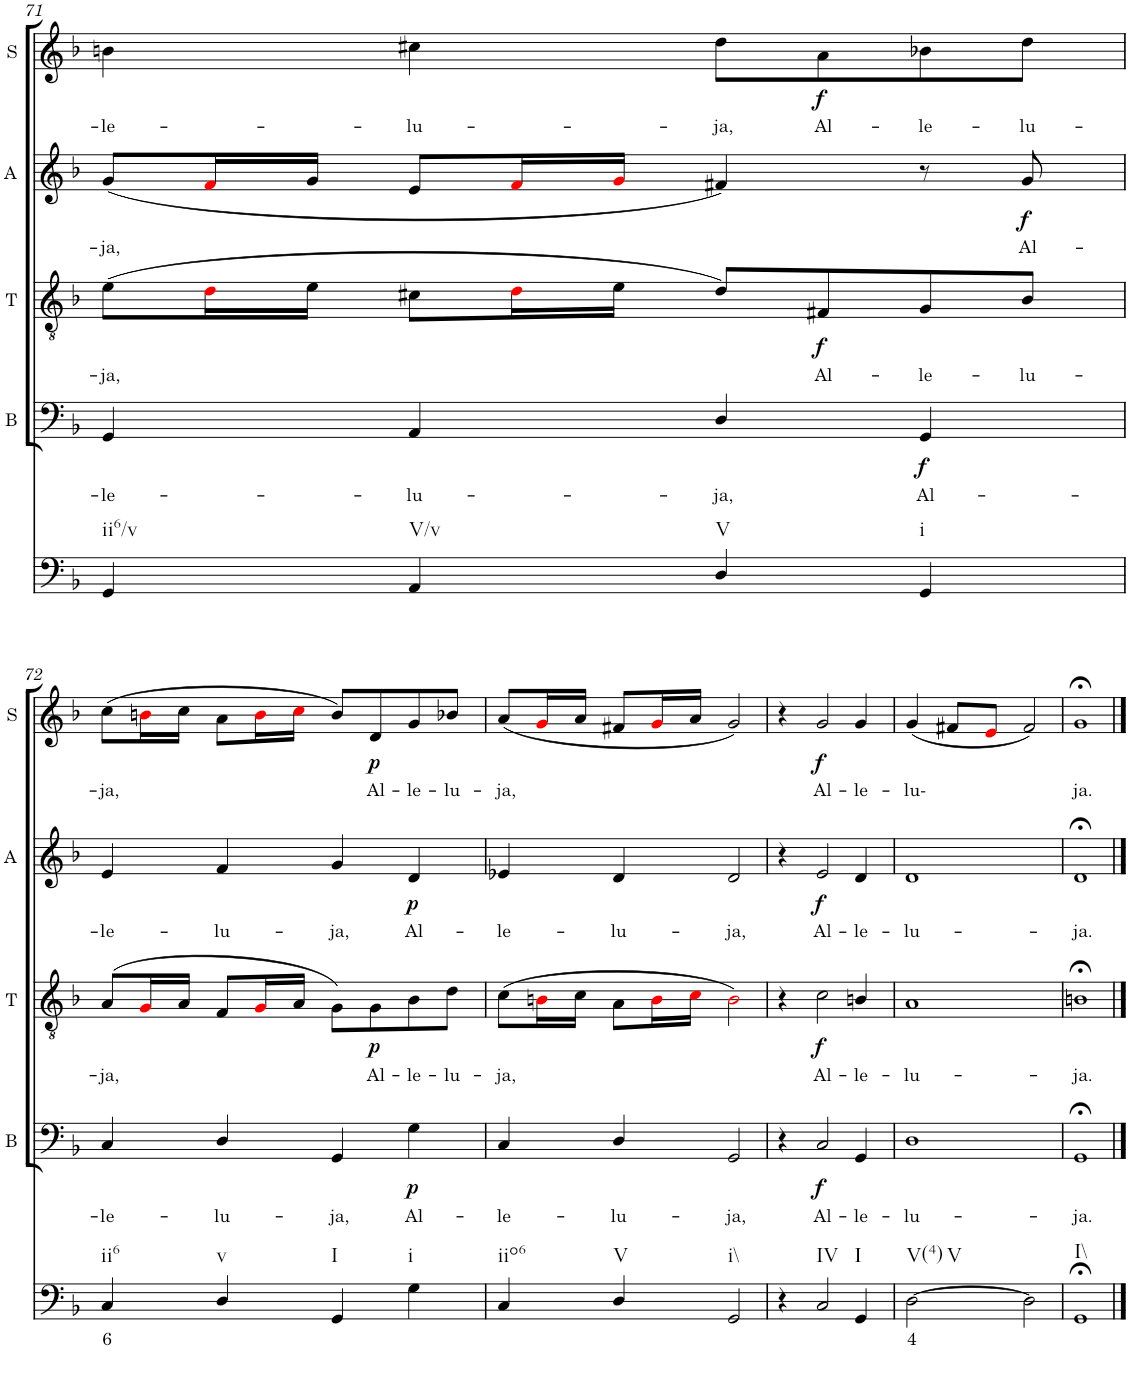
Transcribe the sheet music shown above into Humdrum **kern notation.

**kern	**text	**kern	**text	**dynam	**kern	**text	**dynam	**kern	**text	**dynam	**kern	**text	**dynam
*part5	*part5	*part4	*part4	*part4	*part3	*part3	*part3	*part2	*part2	*part2	*part1	*part1	*part1
*staff5	*staff5	*staff4	*staff4	*staff4	*staff3	*staff3	*staff3	*staff2	*staff2	*staff2	*staff1	*staff1	*staff1
*I"Continuo	*	*I"Bass	*	*	*I"Tenor	*	*	*I"Alto	*	*	*I"Soprano	*	*
*	*	*I'B	*	*	*I'T	*	*	*I'A	*	*	*I'S	*	*
!!LO:PB:g=z
*clefF4	*	*clefF4	*	*	*clefGv2	*	*	*clefG2	*	*	*clefG2	*	*
*k[b-]	*	*k[b-]	*	*	*k[b-]	*	*	*k[b-]	*	*	*k[b-]	*	*
*M4/4	*	*M4/4	*	*	*M4/4	*	*	*M4/4	*	*	*M4/4	*	*
=71	=71	=71	=71	=71	=71	=71	=71	=71	=71	=71	=71	=71	=71
!LO:TX:b:t=ii6/v	!	!	!	!	!	!	!	!	!	!	!	!	!
!	!	!	!LO:LY:b	!	!	!LO:LY:b	!	!	!LO:LY:b	!	!	!LO:LY:b	!
4GG/	.	4GG/	le-	.	(8e\L	ja,	.	(8g/L	ja,	.	4bn\	le-	.
.	.	.	.	.	16di\L	.	.	16fi/L	.	.	.	.	.
.	.	.	.	.	16e\JJ	.	.	16g/JJ	.	.	.	.	.
!LO:TX:b:t=V/v	!	!	!	!	!	!	!	!	!	!	!	!	!
!	!	!	!LO:LY:b	!	!	!	!	!	!	!	!	!LO:LY:b	!
4AA/	.	4AA/	lu-	.	8c#X\L	.	.	8e/L	.	.	4cc#X\	lu-	.
.	.	.	.	.	16di\L	.	.	16fi/L	.	.	.	.	.
.	.	.	.	.	16e\JJ	.	.	16gi/JJ	.	.	.	.	.
!LO:TX:b:t=V	!	!	!	!	!	!	!	!	!	!	!	!	!
!	!	!	!LO:LY:b	!	!	!	!	!	!	!	!	!LO:LY:b	!
4D/	.	4D/	ja,	.	8d/L)	.	.	4f#X/)	.	.	8dd\L	ja,	.
!	!	!	!	!	!	!LO:LY:b	!LO:DY:b	!	!	!	!	!LO:LY:b	!LO:DY:b
.	.	.	.	.	8F#X/	Al-	f	.	.	.	8a\	Al-	f
!LO:TX:b:t=i	!	!	!	!	!	!	!	!	!	!	!	!	!
!	!	!	!LO:LY:b	!LO:DY:b	!	!LO:LY:b	!	!	!	!	!	!LO:LY:b	!
4GG/	.	4GG/	Al-	f	8G/	le-	.	8r	.	.	8b-X\	le-	.
!	!	!	!	!	!	!LO:LY:b	!	!	!LO:LY:b	!LO:DY:b	!	!LO:LY:b	!
.	.	.	.	.	8B-/J	lu-	.	8g/	Al-	f	8dd\J	lu-	.
!!LO:LB:g=z
=72	=72	=72	=72	=72	=72	=72	=72	=72	=72	=72	=72	=72	=72
!LO:TX:b:t=ii6	!	!	!	!	!	!	!	!	!	!	!	!	!
!	!LO:LY:b	!	!LO:LY:b	!	!	!LO:LY:b	!	!	!LO:LY:b	!	!	!LO:LY:b	!
4C/	6	4C/	le-	.	(8A/L	ja,	.	4e/	le-	.	(8cc\L	ja,	.
.	.	.	.	.	16Gi/L	.	.	.	.	.	16bni\L	.	.
.	.	.	.	.	16A/JJ	.	.	.	.	.	16cc\JJ	.	.
!LO:TX:b:t=v	!	!	!	!	!	!	!	!	!	!	!	!	!
!	!	!	!LO:LY:b	!	!	!	!	!	!LO:LY:b	!	!	!	!
4D/	.	4D/	lu-	.	8F/L	.	.	4f/	lu-	.	8a\L	.	.
.	.	.	.	.	16Gi/L	.	.	.	.	.	16bi\L	.	.
.	.	.	.	.	16A/JJ	.	.	.	.	.	16cci\JJ	.	.
!LO:TX:b:t=I	!	!	!	!	!	!	!	!	!	!	!	!	!
!	!	!	!LO:LY:b	!	!	!	!	!	!LO:LY:b	!	!	!	!
4GG/	.	4GG/	ja,	.	8G\L)	.	.	4g/	ja,	.	8b/L)	.	.
!	!	!	!	!	!	!LO:LY:b	!LO:DY:b	!	!	!	!	!LO:LY:b	!LO:DY:b
.	.	.	.	.	8G\	Al-	p	.	.	.	8d/	Al-	p
!LO:TX:b:t=i	!	!	!	!	!	!	!	!	!	!	!	!	!
!	!	!	!LO:LY:b	!LO:DY:b	!	!LO:LY:b	!	!	!LO:LY:b	!LO:DY:b	!	!LO:LY:b	!
4G\	.	4G\	Al-	p	8B-\	le-	.	4d/	Al-	p	8g/	le-	.
!	!	!	!	!	!	!LO:LY:b	!	!	!	!	!	!LO:LY:b	!
.	.	.	.	.	8d\J	lu-	.	.	.	.	8b-X/J	lu-	.
=73	=73	=73	=73	=73	=73	=73	=73	=73	=73	=73	=73	=73	=73
!LO:TX:b:t=iio6	!	!	!	!	!	!	!	!	!	!	!	!	!
!	!	!	!LO:LY:b	!	!	!LO:LY:b	!	!	!LO:LY:b	!	!	!LO:LY:b	!
4C/	.	4C/	le-	.	(8c\L	ja,	.	4e-X/	le-	.	(8a/L	ja,	.
.	.	.	.	.	16Bni\L	.	.	.	.	.	16gi/L	.	.
.	.	.	.	.	16c\JJ	.	.	.	.	.	16a/JJ	.	.
!LO:TX:b:t=V	!	!	!	!	!	!	!	!	!	!	!	!	!
!	!	!	!LO:LY:b	!	!	!	!	!	!LO:LY:b	!	!	!	!
4D/	.	4D/	lu-	.	8A\L	.	.	4d/	lu-	.	8f#X/L	.	.
.	.	.	.	.	16Bi\L	.	.	.	.	.	16gi/L	.	.
.	.	.	.	.	16ci\JJ	.	.	.	.	.	16a/JJ	.	.
!LO:TX:b:t=i\\	!	!	!	!	!	!	!	!	!	!	!	!	!
!	!	!	!LO:LY:b	!	!	!	!	!	!LO:LY:b	!	!	!	!
2GG/	.	2GG/	ja,	.	2Bi\)	.	.	2d/	ja,	.	2g/)	.	.
=74	=74	=74	=74	=74	=74	=74	=74	=74	=74	=74	=74	=74	=74
4r	.	4r	.	.	4r	.	.	4r	.	.	4r	.	.
!LO:TX:b:t=IV	!	!	!	!	!	!	!	!	!	!	!	!	!
!	!	!	!LO:LY:b	!LO:DY:b	!	!LO:LY:b	!LO:DY:b	!	!LO:LY:b	!LO:DY:b	!	!LO:LY:b	!LO:DY:b
2C/	.	2C/	Al-	f	2c\	Al-	f	2e/	Al-	f	2g/	Al-	f
!LO:TX:b:t=I	!	!	!	!	!	!	!	!	!	!	!	!	!
!	!	!	!LO:LY:b	!	!	!LO:LY:b	!	!	!LO:LY:b	!	!	!LO:LY:b	!
4GG/	.	4GG/	le-	.	4Bn/	le-	.	4d/	le-	.	4g/	le-	.
=75	=75	=75	=75	=75	=75	=75	=75	=75	=75	=75	=75	=75	=75
!LO:TX:b:t=V(4)	!	!	!	!	!	!	!	!	!	!	!	!	!
!LO:TX:b:t=V	!	!	!	!	!	!	!	!	!	!	!	!	!
!	!LO:LY:b	!	!LO:LY:b	!	!	!LO:LY:b	!	!	!LO:LY:b	!	!	!LO:LY:b	!
[2D\	4	1D	lu-	.	1A	lu-	.	1d	lu-	.	(4g/	lu-	.
.	.	.	.	.	.	.	.	.	.	.	8f#X/L	.	.
.	.	.	.	.	.	.	.	.	.	.	8ei/J	.	.
2D\]	.	.	.	.	.	.	.	.	.	.	2f#/)	.	.
=76	=76	=76	=76	=76	=76	=76	=76	=76	=76	=76	=76	=76	=76
!LO:TX:b:t=I\\	!	!	!	!	!	!	!	!	!	!	!	!	!
!	!	!	!LO:LY:b	!	!	!LO:LY:b	!	!	!LO:LY:b	!	!	!LO:LY:b	!
1GG;<	.	1GG;<	ja.	.	1Bn;<	ja.	.	1d;<	ja.	.	1g;<	ja.	.
==	==	==	==	==	==	==	==	==	==	==	==	==	==
*-	*-	*-	*-	*-	*-	*-	*-	*-	*-	*-	*-	*-	*-
